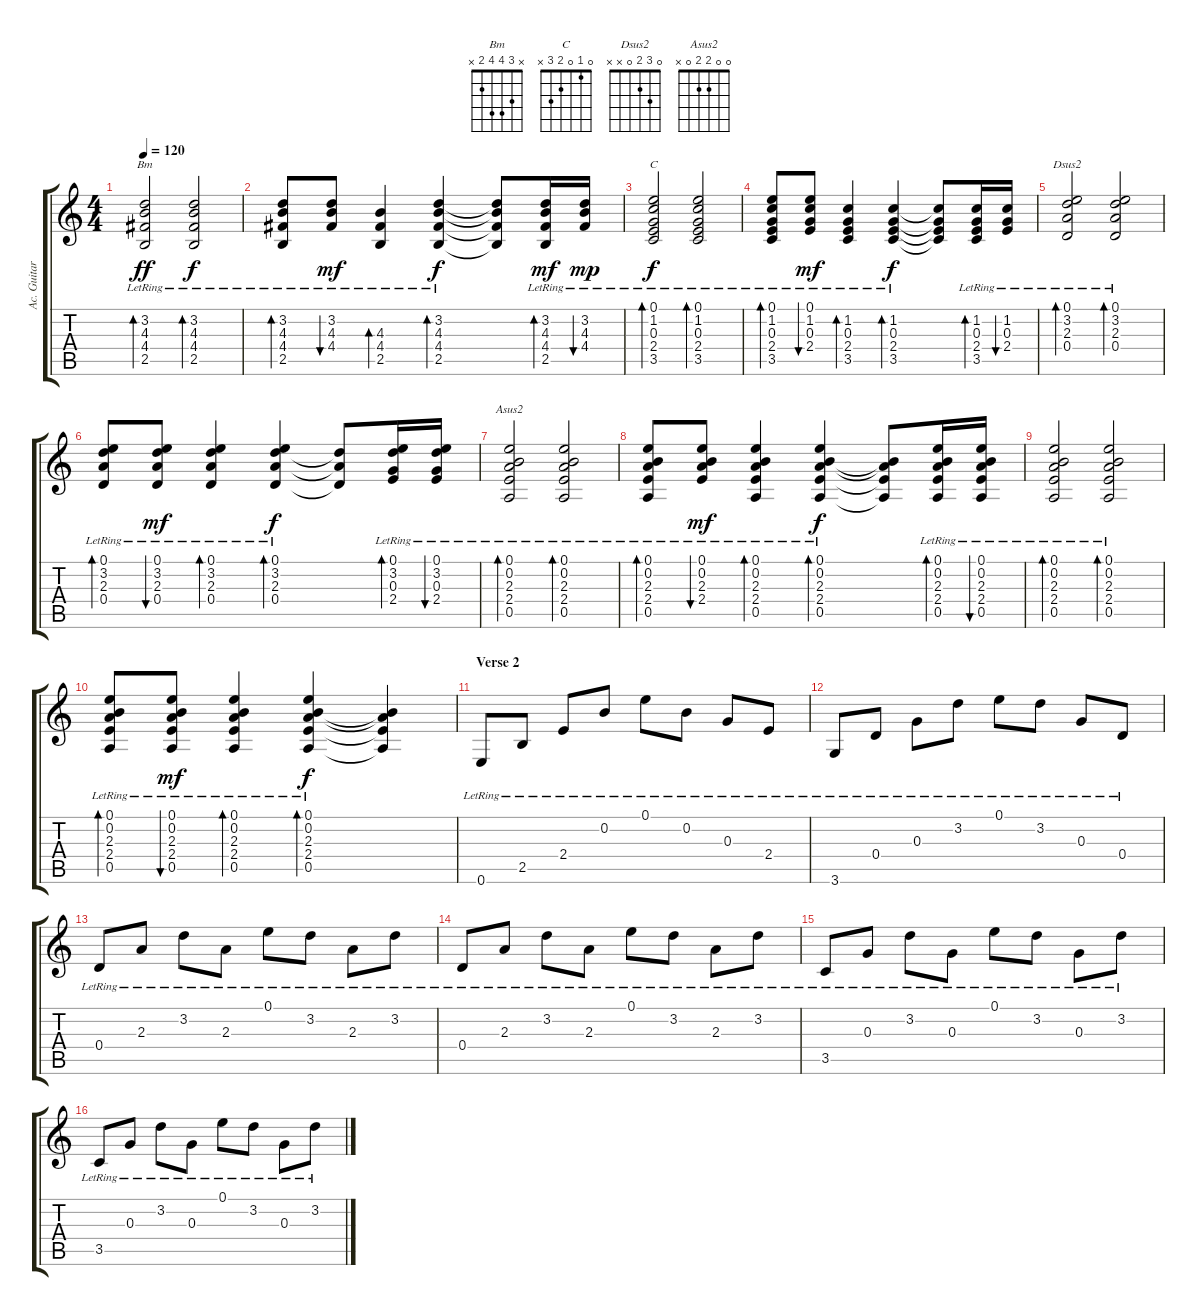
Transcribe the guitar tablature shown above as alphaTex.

\track ("Ac. Guitar - MIKE" "Ac. Guitar") {instrument acousticguitarsteel}
\staff {score tabs}
\tuning (E4 B3 G3 D3 A2 E2) {hide}
\chord ("Bm" x 3 4 4 2 x)
\chord ("C" 0 1 0 2 3 x)
\chord ("Dsus2" 0 3 2 0 x x)
\chord ("Asus2" 0 0 2 2 0 x)
\ts (4 4)
\tempo 120
\clef g2
\ks c
(3.2{lr} 4.3{lr} 4.4{lr} 2.5{lr}).2{bd 60 ch "Bm" dy ff} (3.2{lr} 4.3{lr} 4.4{lr} 2.5{lr}).2{bd 60 dy f} |
(3.2{lr} 4.3{lr} 4.4{lr} 2.5{lr}).8{bd 60} (3.2{lr} 4.3{lr} 4.4{lr}).8{bu 60 dy mf} (4.3{lr} 4.4{lr} 2.5{lr}).4{bd 60} (3.2{lr} 4.3{lr} 4.4{lr} 2.5{lr}).4{bd 60 dy f} (3.2{t} 4.3{t} 4.4{t} 2.5{t}).8 (3.2{lr} 4.3{lr} 4.4{lr} 2.5{lr}).16{bd 60 dy mf} (3.2{lr} 4.3{lr} 4.4{lr}).16{bu 60 dy mp} |
(0.1{lr} 1.2{lr} 0.3{lr} 2.4{lr} 3.5{lr}).2{bd 60 ch "C" dy f} (0.1{lr} 1.2{lr} 0.3{lr} 2.4{lr} 3.5{lr}).2{bd 60} |
(0.1{lr} 1.2{lr} 0.3{lr} 2.4{lr} 3.5{lr}).8{bd 60} (0.1{lr} 1.2{lr} 0.3{lr} 2.4{lr}).8{bu 60 dy mf} (1.2{lr} 0.3{lr} 2.4{lr} 3.5{lr}).4{bd 60} (1.2{lr} 0.3{lr} 2.4{lr} 3.5{lr}).4{bd 60 dy f} (1.2{t} 0.3{t} 2.4{t} 3.5{t}).8 (1.2{lr} 0.3{lr} 2.4{lr} 3.5{lr}).16{bd 60} (1.2{lr} 0.3{lr} 2.4{lr}).16{bu 60} |
(0.1{lr} 3.2{lr} 2.3{lr} 0.4{lr}).2{bd 60 ch "Dsus2"} (0.1{lr} 3.2{lr} 2.3{lr} 0.4{lr}).2{bd 60} |
(0.1{lr} 3.2{lr} 2.3{lr} 0.4{lr}).8{bd 60} (0.1{lr} 3.2{lr} 2.3{lr} 0.4{lr}).8{bu 60 dy mf} (0.1{lr} 3.2{lr} 2.3{lr} 0.4{lr}).4{bd 60} (0.1{lr} 3.2{lr} 2.3{lr} 0.4{lr}).4{bd 60 dy f} (3.2{t} 2.3{t} 0.4{t}).8 (0.1{lr} 3.2{lr} 0.3{lr} 2.4{lr}).16{bd 60} (0.1{lr} 3.2{lr} 0.3{lr} 2.4{lr}).16{bu 60} |
(0.1{lr} 0.2{lr} 2.3{lr} 2.4{lr} 0.5{lr}).2{bd 60 ch "Asus2"} (0.1{lr} 0.2{lr} 2.3{lr} 2.4{lr} 0.5{lr}).2{bd 60} |
(0.1{lr} 0.2{lr} 2.3{lr} 2.4{lr} 0.5{lr}).8{bd 60} (0.1{lr} 0.2{lr} 2.3{lr} 2.4{lr}).8{bu 60 dy mf} (0.1{lr} 0.2{lr} 2.3{lr} 2.4{lr} 0.5{lr}).4{bd 60} (0.1{lr} 0.2{lr} 2.3{lr} 2.4{lr} 0.5{lr}).4{bd 60 dy f} (0.2{t} 2.3{t} 2.4{t} 0.5{t}).8 (0.1{lr} 0.2{lr} 2.3{lr} 2.4{lr} 0.5{lr}).16{bd 60} (0.1{lr} 0.2{lr} 2.3{lr} 2.4{lr} 0.5{lr}).16{bu 60} |
(0.1{lr} 0.2{lr} 2.3{lr} 2.4{lr} 0.5{lr}).2{bd 60} (0.1{lr} 0.2{lr} 2.3{lr} 2.4{lr} 0.5{lr}).2{bd 60} |
(0.1{lr} 0.2{lr} 2.3{lr} 2.4{lr} 0.5{lr}).8{bd 60} (0.1{lr} 0.2{lr} 2.3{lr} 2.4{lr} 0.5{lr}).8{bu 60 dy mf} (0.1{lr} 0.2{lr} 2.3{lr} 2.4{lr} 0.5{lr}).4{bd 60} (0.1{lr} 0.2{lr} 2.3{lr} 2.4{lr} 0.5{lr}).4{bd 60 dy f} (0.2{t} 2.3{t} 2.4{t} 0.5{t}).4 |
\section ("" "Verse 2")
0.6{lr}.8 2.5{lr}.8 2.4{lr}.8 0.2{lr}.8 0.1{lr}.8 0.2{lr}.8 0.3{lr}.8 2.4{lr}.8 |
3.6{lr}.8 0.4{lr}.8 0.3{lr}.8 3.2{lr}.8 0.1{lr}.8 3.2{lr}.8 0.3{lr}.8 0.4{lr}.8 |
0.4{lr}.8 2.3{lr}.8 3.2{lr}.8 2.3{lr}.8 0.1{lr}.8 3.2{lr}.8 2.3{lr}.8 3.2{lr}.8 |
0.4{lr}.8 2.3{lr}.8 3.2{lr}.8 2.3{lr}.8 0.1{lr}.8 3.2{lr}.8 2.3{lr}.8 3.2{lr}.8 |
3.5{lr}.8 0.3{lr}.8 3.2{lr}.8 0.3{lr}.8 0.1{lr}.8 3.2{lr}.8 0.3{lr}.8 3.2{lr}.8 |
3.5{lr}.8 0.3{lr}.8 3.2{lr}.8 0.3{lr}.8 0.1{lr}.8 3.2{lr}.8 0.3{lr}.8 3.2{lr}.8
